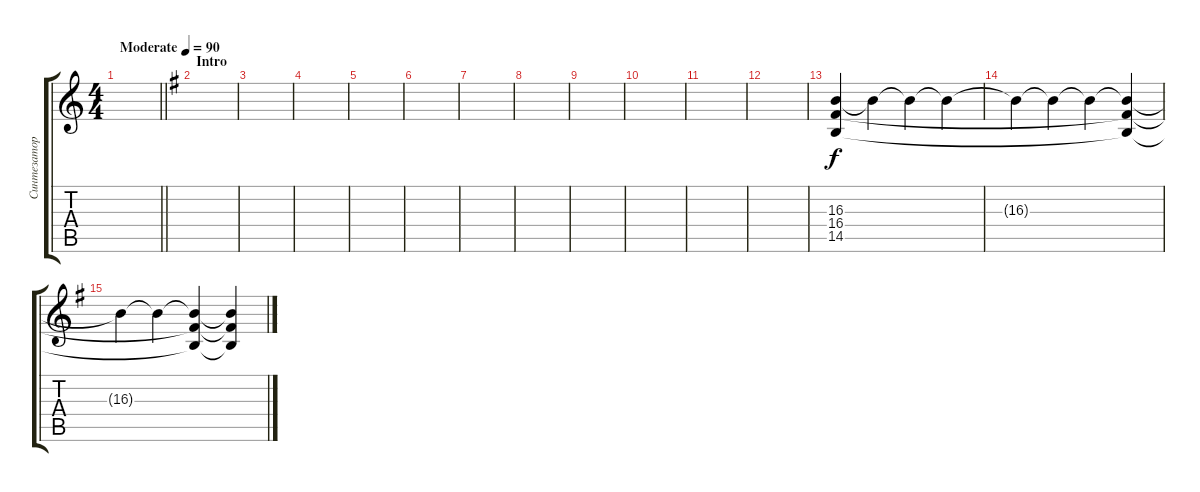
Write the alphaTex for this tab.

\track ("Синтезатор" "Синтезатор") {instrument fx2soundtrack}
\staff {score tabs}
\tuning (E4 B3 G3 D3 A2 E2) {hide}
\ts (4 4)
\tempo (90 "Moderate")
\clef g2
\barLineRight lightlight
\ks c
|
\section ("" "Intro")
\ks eminor
|
|
|
|
|
|
|
|
|
|
|
(16.3 16.4 14.5).4 16.3{t}.4 16.3{t}.4 16.3{t}.4 |
16.3{t}.4 16.3{t}.4 16.3{t}.4 (16.3{t} 16.4{t} 14.5{t}).4 |
16.3{t}.4 16.3{t}.4 (16.3{t} 16.4{t} 14.5{t}).4 (16.3{t} 16.4{t} 14.5{t}).4
